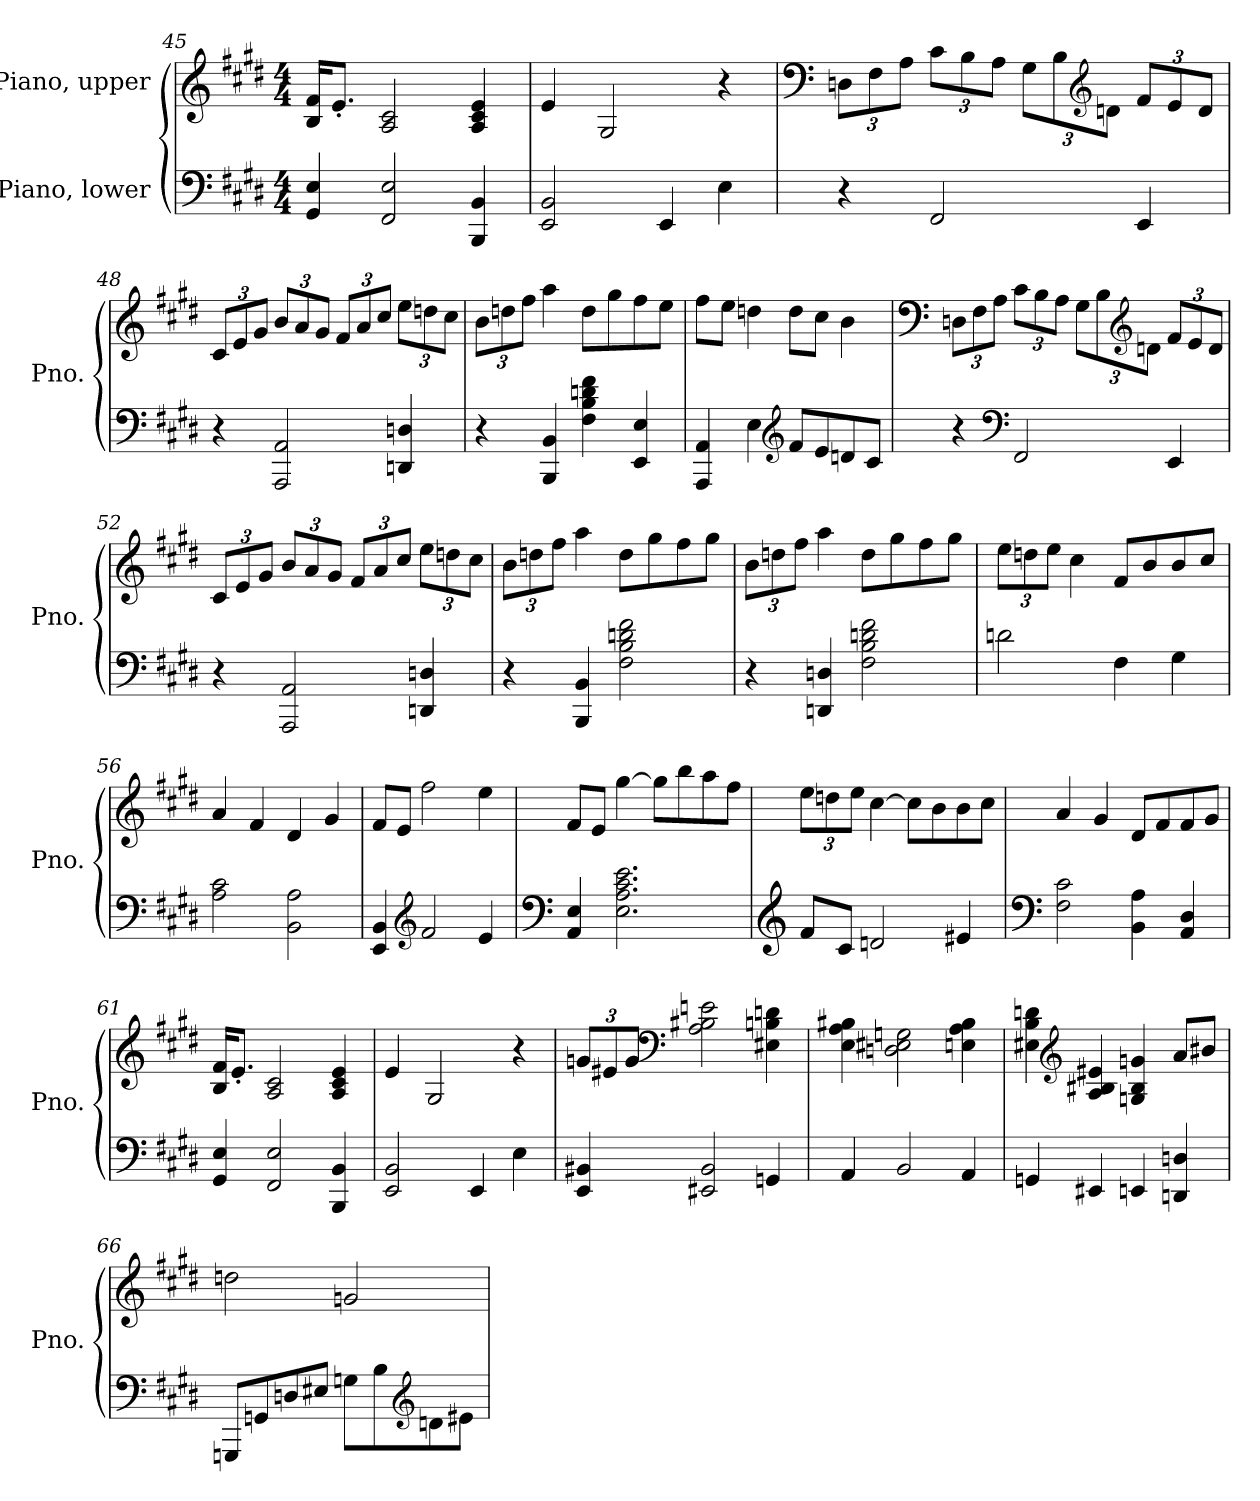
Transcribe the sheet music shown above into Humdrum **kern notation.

**kern	**kern
*part2	*part1
*staff2	*staff1
*I"Piano, lower	*I"Piano, upper
*I'Pno.	*I'Pno.
*clefF4	*clefG2
*k[f#c#g#d#]	*k[f#c#g#d#]
*M4/4	*M4/4
=45	=45
4GG#/ 4E/	16B/ 16f#/KL
.	8.e'/J
2FF#/ 2E/	2A/ 2c#/
4BBB/ 4BB/	4A/ 4c#/ 4e/
!!LO:LB:g=z
=46	=46
2EE/ 2BB/	4e/
.	2G#/
4EE/	.
4E\	4r
=47	=47
*	*clefF4
*	*Xbrackettup
4r	12Dn\L
.	12F#\
.	12A\J
2FF#/	12c#\L
.	12B\
.	12A\J
.	12G#\L
.	12B\
*	*clefG2
.	12dn\J
4EE/	12f#/L
.	12e/
.	12d/J
=48	=48
4r	12c#/L
.	12e/
.	12g#/J
2AAA/ 2AA/	12b/L
.	12a/
.	12g#/J
.	12f#/L
.	12a/
.	12cc#/J
4DDn/ 4Dn/	12ee\L
.	12ddn\
.	12cc#\J
!!LO:LB:g=z
=49	=49
4r	12b\L
.	12ddn\
.	12ff#\J
4BBB/ 4BB/	4aa\
4F#\ 4B\ 4dn\ 4f#\	8dd\L
.	8gg#\
4EE/ 4E/	8ff#\
.	8ee\J
=50	=50
4AAA/ 4AA/	8ff#\L
.	8ee\J
4E\	4ddn\
*clefG2	*
8f#/L	8dd\L
8e/	8cc#\J
8dn/	4b\
8c#/J	.
=51	=51
*	*clefF4
4r	12Dn\L
.	12F#\
.	12A\J
*clefF4	*
2FF#/	12c#\L
.	12B\
.	12A\J
.	12G#\L
.	12B\
*	*clefG2
.	12dn\J
4EE/	12f#/L
.	12e/
.	12d/J
!!LO:LB:g=z
=52	=52
4r	12c#/L
.	12e/
.	12g#/J
2AAA/ 2AA/	12b/L
.	12a/
.	12g#/J
.	12f#/L
.	12a/
.	12cc#/J
4DDn/ 4Dn/	12ee\L
.	12ddn\
.	12cc#\J
=53	=53
4r	12b\L
.	12ddn\
.	12ff#\J
4BBB/ 4BB/	4aa\
2F#\ 2B\ 2dn\ 2f#\	8dd\L
.	8gg#\
.	8ff#\
.	8gg#\J
=54	=54
4r	12b\L
.	12ddn\
.	12ff#\J
4DDn/ 4Dn/	4aa\
2F#\ 2B\ 2dn\ 2f#\	8dd\L
.	8gg#\
.	8ff#\
.	8gg#\J
=55	=55
2dn\	12ee\L
.	12ddn\
.	12ee\J
.	4cc#\
4F#\	8f#/L
.	8b/
4G#\	8b/
.	8cc#/J
!!LO:LB:g=z
=56	=56
2A\ 2c#\	4a/
.	4f#/
2BB\ 2A\	4d#/
.	4g#/
=57	=57
4EE/ 4BB/	8f#/L
.	8e/J
*clefG2	*
2f#/	2ff#\
4e/	4ee\
=58	=58
*clefF4	*
4AA/ 4E/	8f#/L
.	8e/J
2.E\ 2.A\ 2.c#\ 2.e\	[4gg#\
.	8gg#\L]
.	8bb\
.	8aa\
.	8ff#\J
=59	=59
*clefG2	*
8f#/L	12ee\L
.	12ddn\
8c#/J	.
.	12ee\J
2dn/	[4cc#\
.	8cc#\L]
.	8b\
4e#X/	8b\
.	8cc#\J
=60	=60
*clefF4	*
2F#\ 2c#\	4a/
.	4g#/
4BB\ 4A\	8d#/L
.	8f#/
4AA/ 4D#/	8f#/
.	8g#/J
!!LO:LB:g=z
=61	=61
4GG#/ 4E/	16B/ 16f#/KL
.	8.e'/J
2FF#/ 2E/	2A/ 2c#/
4BBB/ 4BB/	4A/ 4c#/ 4e/
=62	=62
2EE/ 2BB/	4e/
.	2G#/
4EE/	.
4E\	4r
=63	=63
4EE/ 4BB#X/	12gn/L
.	12e#X/
.	12g/J
*	*clefF4
2EE#X/ 2BB#/	2A\ 2B#X\ 2en\
4GGn/	4E#X\ 4Bn\ 4dn\
=64	=64
4AA/	4E\ 4A\ 4B#X\
2BB/	2Dn\ 2E#X\ 2Gn\
4AA/	4En\ 4A\ 4B#\
!!LO:PB:g=z
=65	=65
4GGn/	4E#X\ 4B\ 4dn\
*	*clefG2
4EE#X/	4A/ 4B#X/ 4e#X/
4EEn/	4Gn/ 4B#/ 4gn/
4DDn/ 4Dn/	8a/L
.	8b#X/J
=66	=66
8GGGn/L	2ddn\
8GGn/	.
8Dn/	.
8E#X/J	.
8Gn\L	2gn/
8B\	.
*clefG2	*
8dn\	.
8e#X\J	.
=	=
*-	*-
